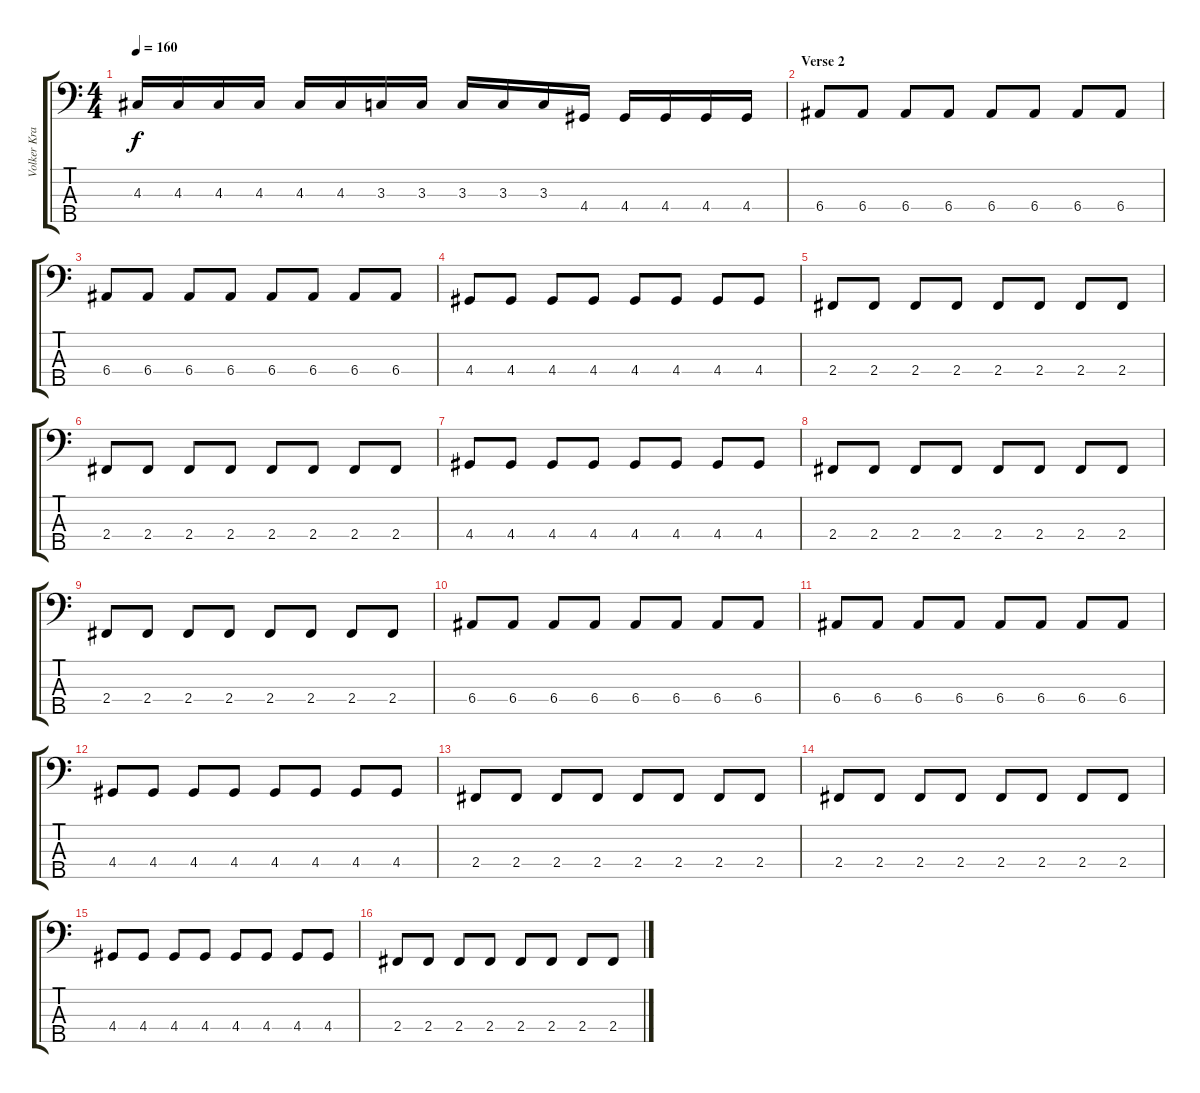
\track ("Volker Krawczak - Bass" "Volker Kra") {instrument electricbasspick}
\staff {score tabs}
\tuning (G2 D2 A1 E1 B0) {hide}
\ts (4 4)
\tempo 160
\clef f4
\ks c
4.3.16{dy f} 4.3.16 4.3.16 4.3.16 4.3.16 4.3.16 3.3.16 3.3.16 3.3.16 3.3.16 3.3.16 4.4.16 4.4.16 4.4.16 4.4.16 4.4.16 |
\section ("" "Verse 2")
6.4.8 6.4.8 6.4.8 6.4.8 6.4.8 6.4.8 6.4.8 6.4.8 |
6.4.8 6.4.8 6.4.8 6.4.8 6.4.8 6.4.8 6.4.8 6.4.8 |
4.4.8 4.4.8 4.4.8 4.4.8 4.4.8 4.4.8 4.4.8 4.4.8 |
2.4.8 2.4.8 2.4.8 2.4.8 2.4.8 2.4.8 2.4.8 2.4.8 |
2.4.8 2.4.8 2.4.8 2.4.8 2.4.8 2.4.8 2.4.8 2.4.8 |
4.4.8 4.4.8 4.4.8 4.4.8 4.4.8 4.4.8 4.4.8 4.4.8 |
2.4.8 2.4.8 2.4.8 2.4.8 2.4.8 2.4.8 2.4.8 2.4.8 |
2.4.8 2.4.8 2.4.8 2.4.8 2.4.8 2.4.8 2.4.8 2.4.8 |
6.4.8 6.4.8 6.4.8 6.4.8 6.4.8 6.4.8 6.4.8 6.4.8 |
6.4.8 6.4.8 6.4.8 6.4.8 6.4.8 6.4.8 6.4.8 6.4.8 |
4.4.8 4.4.8 4.4.8 4.4.8 4.4.8 4.4.8 4.4.8 4.4.8 |
2.4.8 2.4.8 2.4.8 2.4.8 2.4.8 2.4.8 2.4.8 2.4.8 |
2.4.8 2.4.8 2.4.8 2.4.8 2.4.8 2.4.8 2.4.8 2.4.8 |
4.4.8 4.4.8 4.4.8 4.4.8 4.4.8 4.4.8 4.4.8 4.4.8 |
2.4.8 2.4.8 2.4.8 2.4.8 2.4.8 2.4.8 2.4.8 2.4.8
